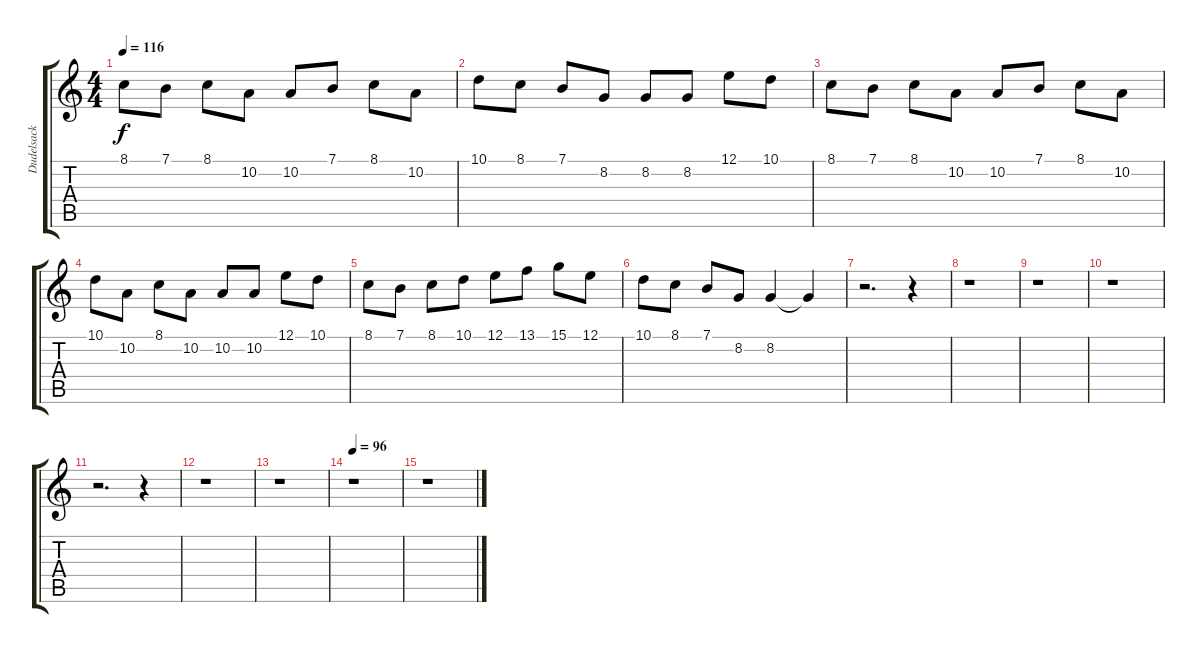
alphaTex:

\track ("Dudelsack" "Dudelsack") {instrument bagpipe}
\staff {score tabs}
\tuning (E4 B3 G3 D3 A2 E2) {hide}
\ts (4 4)
\tempo 116
\clef g2
\ks c
8.1.8{dy f} 7.1.8 8.1.8 10.2.8 10.2.8 7.1.8 8.1.8 10.2.8 |
10.1.8 8.1.8 7.1.8 8.2.8 8.2.8 8.2.8 12.1.8 10.1.8 |
8.1.8 7.1.8 8.1.8 10.2.8 10.2.8 7.1.8 8.1.8 10.2.8 |
10.1.8 10.2.8 8.1.8 10.2.8 10.2.8 10.2.8 12.1.8 10.1.8 |
8.1.8 7.1.8 8.1.8 10.1.8 12.1.8 13.1.8 15.1.8 12.1.8 |
10.1.8 8.1.8 7.1.8 8.2.8 8.2.4 8.2{t}.4 |
r.2{d} r.4 |
r.1 |
r.1 |
r.1 |
r.2{d} r.4 |
r.1 |
r.1 |
\tempo 96
r.1 |
r.1
